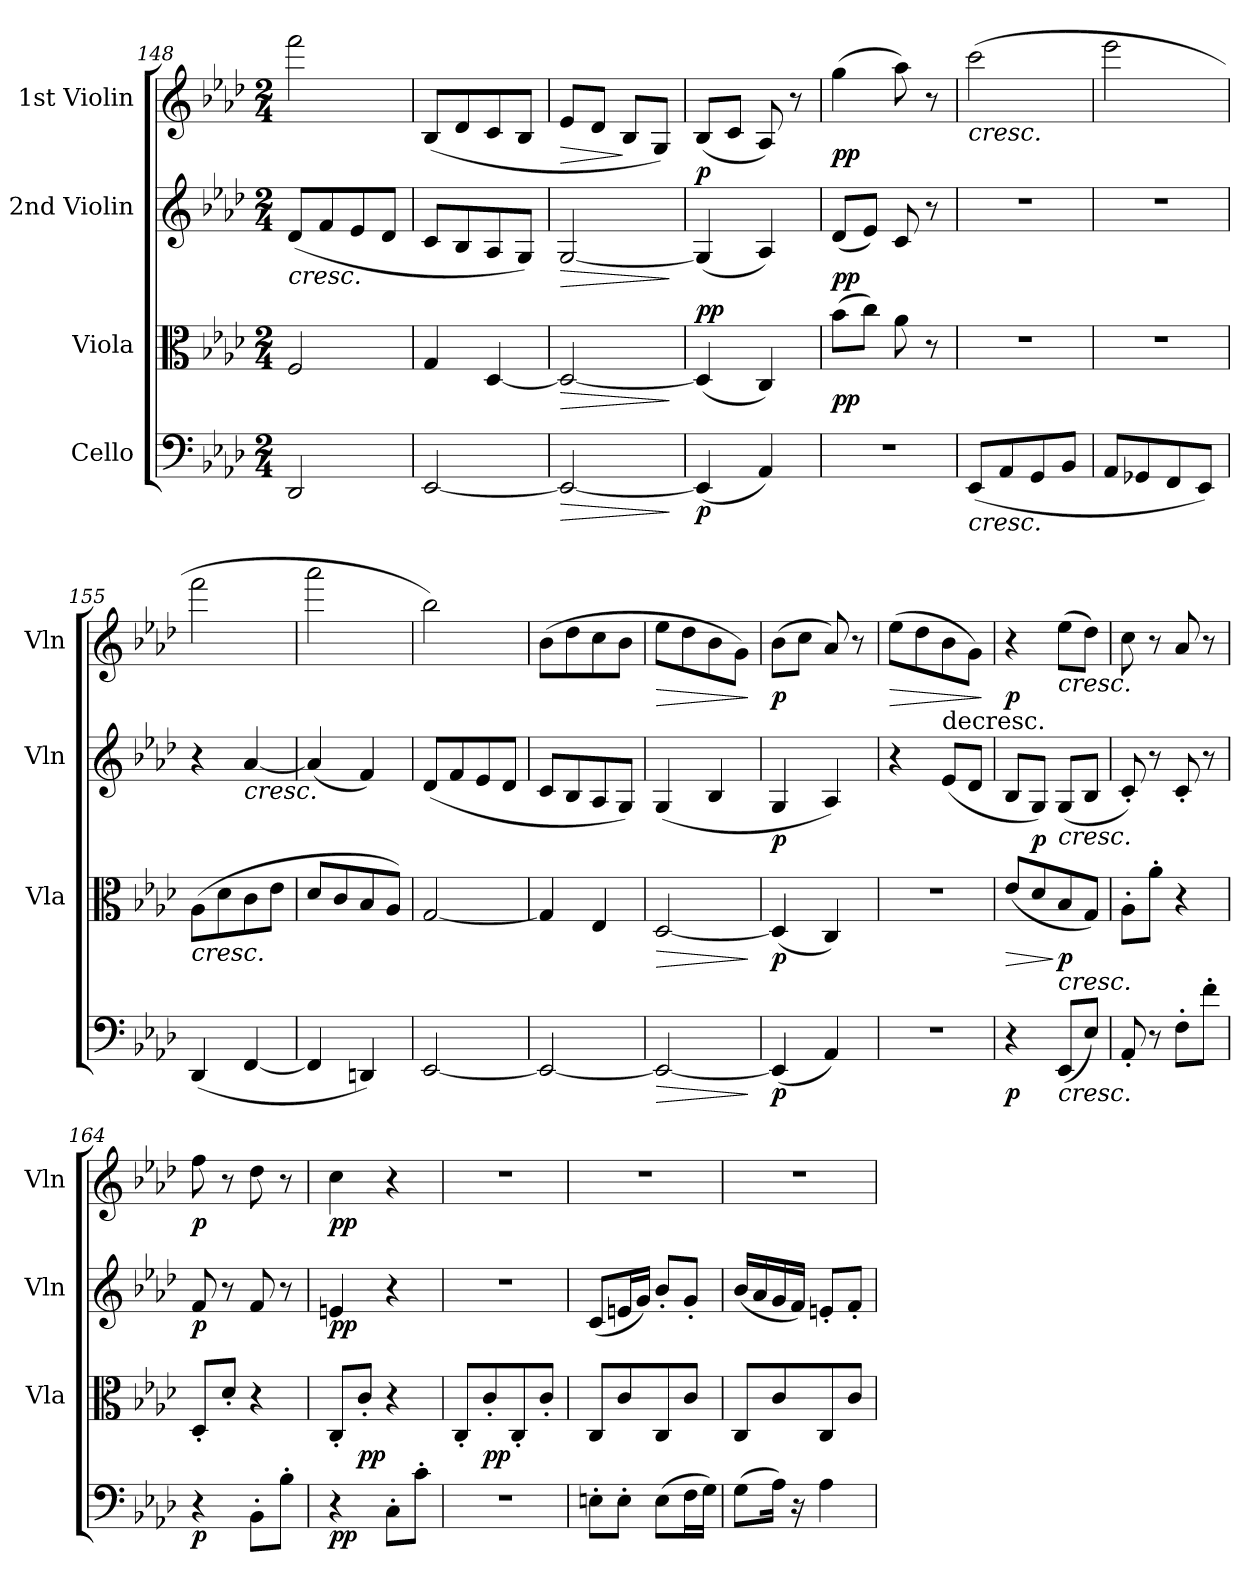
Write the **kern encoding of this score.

**kern	**dynam	**kern	**dynam	**kern	**dynam	**kern	**dynam
*part4	*part4	*part3	*part3	*part2	*part2	*part1	*part1
*staff4	*staff4	*staff3	*staff3	*staff2	*staff2	*staff1	*staff1
*I"Cello	*	*I"Viola	*	*I"2nd Violin	*	*I"1st Violin	*
*	*	*I'Vla	*	*I'Vln	*	*I'Vln	*
*clefF4	*	*clefC3	*	*clefG2	*	*clefG2	*
*k[b-e-a-d-]	*	*k[b-e-a-d-]	*	*k[b-e-a-d-]	*	*k[b-e-a-d-]	*
*A-:	*	*A-:	*	*A-:	*	*A-:	*
*M2/4	*	*M2/4	*	*M2/4	*	*M2/4	*
=148	=148	=148	=148	=148	=148	=148	=148
!	!	!	!	!LO:TX:b:i:t=cresc.	!	!	!
2DD-	.	2F	.	(8d-L	.	2fff	.
.	.	.	.	8f	.	.	.
.	.	.	.	8e-	.	.	.
.	.	.	.	8d-J	.	.	.
=149	=149	=149	=149	=149	=149	=149	=149
[2EE-	.	4G	.	8cL	.	(8B-L	.
.	.	.	.	8B-	.	8d-	.
.	.	[4D-	.	8A-	.	8c	.
.	.	.	.	8GJ)	.	8B-J	.
=150	=150	=150	=150	=150	=150	=150	=150
!	!LO:HP:b	!	!LO:HP:b	!	!LO:HP:b	!	!LO:HP:b
2EE-_	>	2D-_	>	[2G	>	8e-L	>
.	.	.	.	.	.	8d-J	.
.	.	.	.	.	.	8B-L	]
.	.	.	.	.	.	8GJ)	.
.	]	.	]	.	]	.	.
=151	=151	=151	=151	=151	=151	=151	=151
!	!	!	!LO:DY:a	!	!LO:DY:a	!	!
(4EE-]	p	(4D-]	pp	(4G]	p	(8B-L	.
.	.	.	.	.	.	8cJ	.
4AA-)	.	4C)	.	4A-)	.	8A-)	.
.	.	.	.	.	.	8r	.
=152	=152	=152	=152	=152	=152	=152	=152
2r	.	(8b-L	pp	(8d-L	pp	(4gg	pp
.	.	8ccJ)	.	8e-J)	.	.	.
.	.	8a-	.	8c	.	8aa-)	.
.	.	8r	.	8r	.	8r	.
=153	=153	=153	=153	=153	=153	=153	=153
!	!	!	!	!	!	!LO:TX:b:i:t=cresc.	!
!LO:TX:b:i:t=cresc.	!	!	!	!	!	!	!
(8EE-L	.	2r	.	2r	.	(2ccc	.
8AA-	.	.	.	.	.	.	.
8GG	.	.	.	.	.	.	.
8BB-J	.	.	.	.	.	.	.
=154	=154	=154	=154	=154	=154	=154	=154
8AA-L	.	2r	.	2r	.	2eee-	.
8GG-X	.	.	.	.	.	.	.
8FF	.	.	.	.	.	.	.
8EE-J)	.	.	.	.	.	.	.
=155	=155	=155	=155	=155	=155	=155	=155
!	!	!LO:TX:b:i:t=cresc.	!	!	!	!	!
(4DD-	.	(8A-L	.	4r	.	2fff	.
.	.	8d-	.	.	.	.	.
!	!	!	!	!LO:TX:b:i:t=cresc.	!	!	!
[4FF	.	8c	.	[4a-	.	.	.
.	.	8e-J	.	.	.	.	.
=156	=156	=156	=156	=156	=156	=156	=156
4FF]	.	8d-L	.	(4a-]	.	2aaa-	.
.	.	8c	.	.	.	.	.
4DDn)	.	8B-	.	4f)	.	.	.
.	.	8A-J)	.	.	.	.	.
=157	=157	=157	=157	=157	=157	=157	=157
[2EE-	.	[2G	.	(8d-L	.	2bb-)	.
.	.	.	.	8f	.	.	.
.	.	.	.	8e-	.	.	.
.	.	.	.	8d-J	.	.	.
=158	=158	=158	=158	=158	=158	=158	=158
2EE-_	.	4G]	.	8cL	.	(8b-L	.
.	.	.	.	8B-	.	8dd-	.
.	.	4E-	.	8A-	.	8cc	.
.	.	.	.	8GJ)	.	8b-J	.
=159	=159	=159	=159	=159	=159	=159	=159
!	!LO:HP:b	!	!LO:HP:b	!	!	!	!LO:HP:b
2EE-_	>	[2D-	>	(4G	.	8ee-L	>
.	.	.	.	.	.	8dd-	.
.	.	.	.	4B-	.	8b-	.
.	.	.	.	.	.	8gJ)	.
.	]	.	]	.	.	.	]
=160	=160	=160	=160	=160	=160	=160	=160
(4EE-]	p	(4D-]	p	4G	p	(8b-L	p
.	.	.	.	.	.	8ccJ	.
4AA-)	.	4C)	.	4A-)	.	8a-)	.
.	.	.	.	.	.	8r	.
=161	=161	=161	=161	=161	=161	=161	=161
!	!	!	!	!	!	!	!LO:HP:b
2r	.	2r	.	4r	.	(8ee-L	>
.	.	.	.	.	.	8dd-	.
!	!	!	!	!LO:TX:t=decresc.	!	!	!
.	.	.	.	(8e-L	.	8b-	.
.	.	.	.	8d-J	.	8gJ)	.
.	.	.	.	.	.	.	]
=162	=162	=162	=162	=162	=162	=162	=162
!	!	!	!LO:HP:b	!	!	!	!
4r	p	(8e-L	>	8B-L	.	4r	p
.	.	8d-	.	8GJ)	p	.	.
!	!	!	!	!	!	!LO:TX:b:i:t=cresc.	!
!	!	!	!	!LO:TX:b:i:t=cresc.	!	!	!
!	!	!LO:TX:b:i:t=cresc.	!	!	!	!	!
!LO:TX:b:i:t=cresc.	!	!	!	!	!	!	!
(8EE-L	.	8B-	] p	(8GL	.	(8ee-L	.
8E-J)	.	8GJ)	.	8B-J	.	8dd-J)	.
=163	=163	=163	=163	=163	=163	=163	=163
8AA-'	.	8A-'L	.	8c')	.	8cc	.
8r	.	8a-'J	.	8r	.	8r	.
8F'L	.	4r	.	8c'	.	8a-	.
8f'J	.	.	.	8r	.	8r	.
=164	=164	=164	=164	=164	=164	=164	=164
4r	p	8D-'L	.	8f	p	8ff	p
.	.	8d-'J	.	8r	.	8r	.
8BB-'L	.	4r	.	8f	.	8dd-	.
8B-'J	.	.	.	8r	.	8r	.
=165	=165	=165	=165	=165	=165	=165	=165
4r	pp	8C'L	.	4en	pp	4cc	pp
.	.	8c'J	pp	.	.	.	.
8C'L	.	4r	.	4r	.	4r	.
8c'J	.	.	.	.	.	.	.
=166	=166	=166	=166	=166	=166	=166	=166
2r	.	8C'L	.	2r	.	2r	.
.	.	8c'	pp	.	.	.	.
.	.	8C'	.	.	.	.	.
.	.	8c'J	.	.	.	.	.
=167	=167	=167	=167	=167	=167	=167	=167
8En'L	.	8CL	.	(8cL	.	2r	.
8E'J	.	8c	.	16enL	.	.	.
.	.	.	.	16gJJ)	.	.	.
(8EL	.	8C	.	8b-'L	.	.	.
16FL	.	8cJ	.	8g'J	.	.	.
16GJJ)	.	.	.	.	.	.	.
=168	=168	=168	=168	=168	=168	=168	=168
(8GL	.	8CL	.	(16b-LL	.	2r	.
.	.	.	.	16a-	.	.	.
16A-Jk)	.	8c	.	16g	.	.	.
16r	.	.	.	16fJJ)	.	.	.
4A-	.	8C	.	8en'L	.	.	.
.	.	8cJ	.	8f'J	.	.	.
=	=	=	=	=	=	=	=
*-	*-	*-	*-	*-	*-	*-	*-
